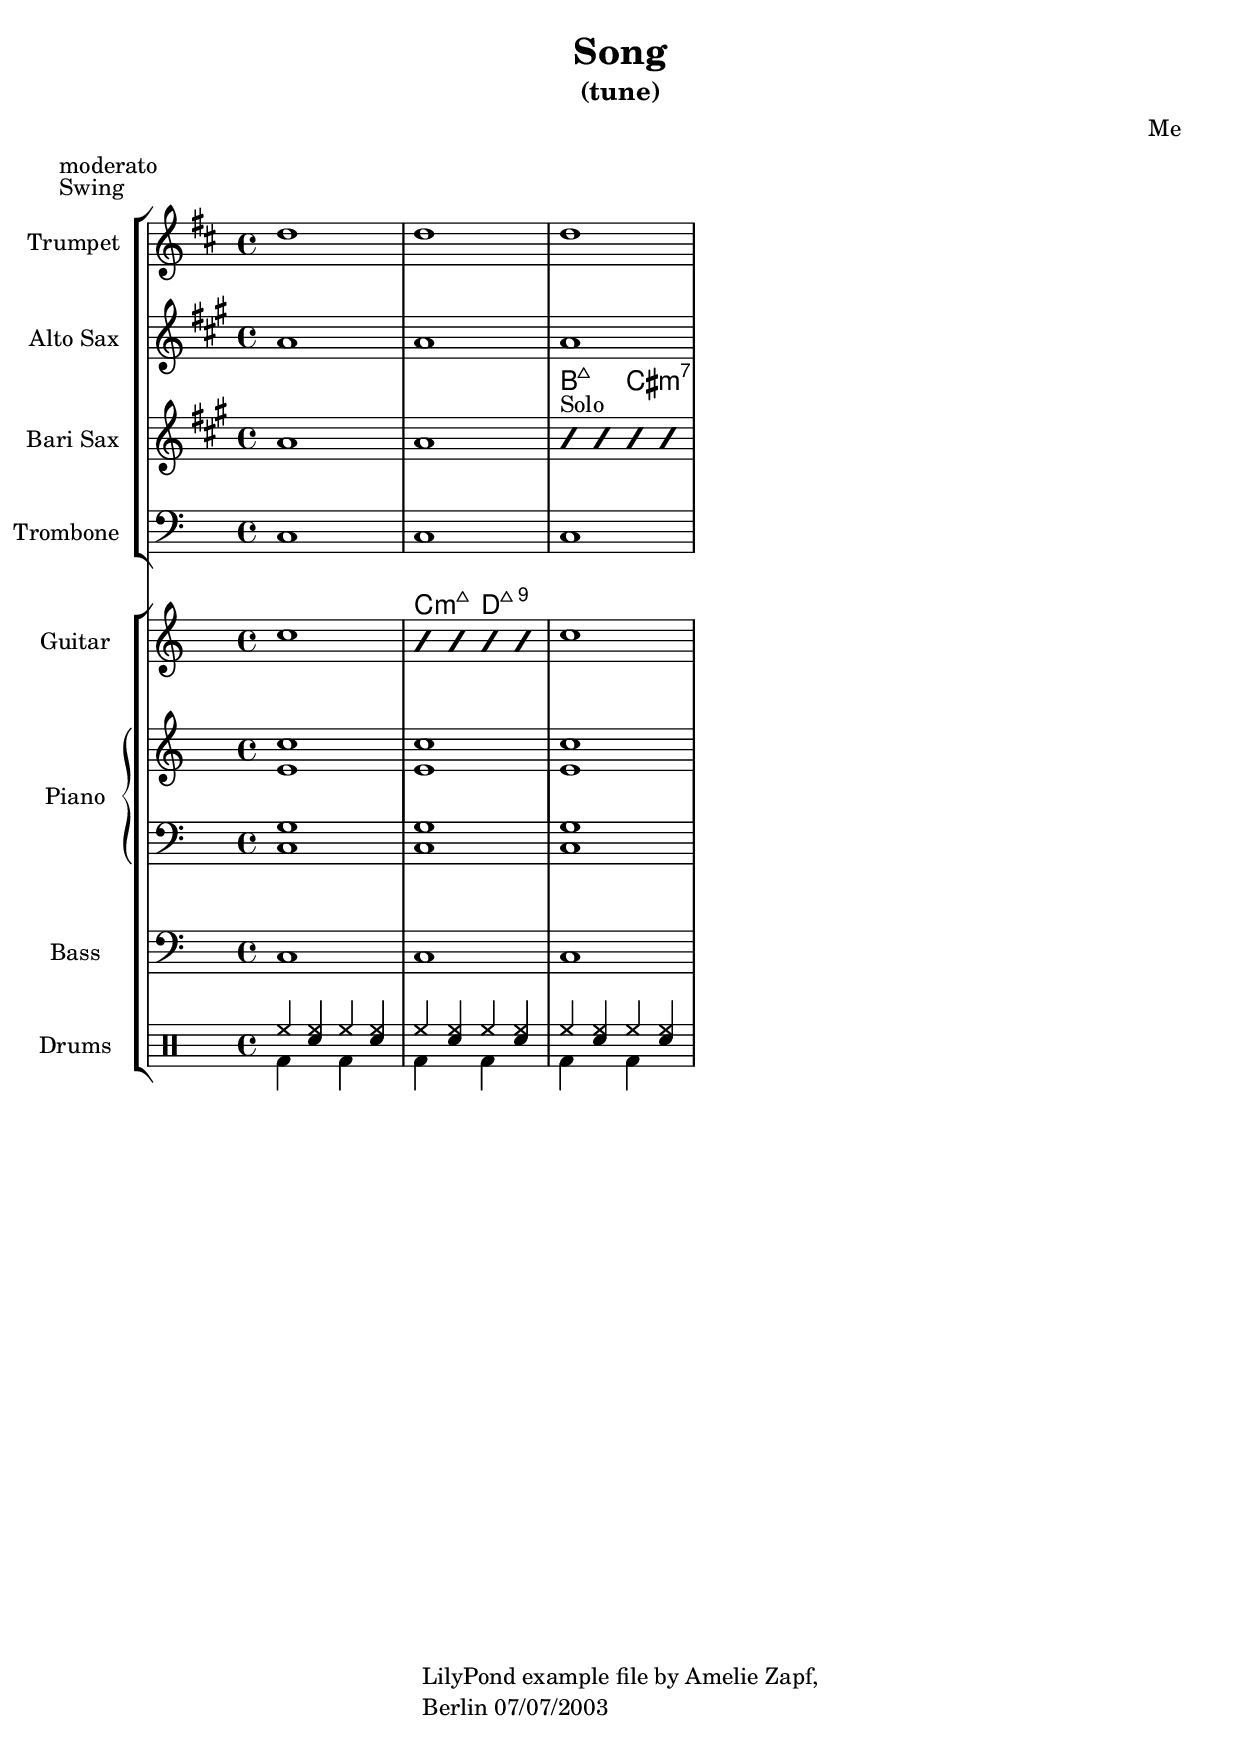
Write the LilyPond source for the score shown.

\version "2.15.15"

\header {
  lsrtags = "keyboards, percussion, fretted-strings, template"

%% Translation of GIT committish: 2d548a99cb9dba80f2ff035582009477cd37eceb
  texidoces = "
Ésta es una plantilla bastante avanzada, para un conjunto de
jazz. Observe que la notación de todos los instrumentos está en
@code{\\key c \\major} (Do mayor). Esto se refiere al tono de
concierto; la armadura se transporta automáticamente si la música está
dentro de una sección @code{\\transpose}.

"
  doctitlees = "Plantilla para combo de jazz"


%% Translation of GIT committish: 514674cb00c18629242dfcde0c1a4976758adc56
  texidocit = "
Ecco un modello piuttosto complesso, per un gruppo jazz. Si noti che tutti
gli strumenti sono in @code{\\key c \\major}. Si tratta della tonalità
reale; sarà trasposta automaticamente includendo la
musica all'interno di una sezione @code{\\transpose}.

"
  doctitleit = "Modello per combo jazz"

%% Translation of GIT committish: 0a868be38a775ecb1ef935b079000cebbc64de40
  texidocde = "
Hier ist ein ziemlich kompliziertes Beispiel für ein Jazz-Ensemble. Achtung:
Alle Instrumente sind in @code{\\key c \major} (C-Dur) notiert. Das bezieht sich
auf die klingende Musik: LilyPond transponiert die Tonart automatisch, wenn
sich die Noten innerhalb eines @code{\\transpose}-Abschnitts befinden.

"

  doctitlede = "Vorlage für Jazz-Combo"

%% Translation of GIT committish: bdfe3dc8175a2d7e9ea0800b5b04cfb68fe58a7a
  texidocfr = "
Bien que compliqué de prime abord, voici un canevas tout à fait indiqué
pour les ensembles de jazz.  Vous noterez que tous les instruments sont
notés en ut (@code{\\key c \major}), la tonalité de concert.  Les notes
seront automatiquement transposée dès lors qu'elles seront inscrites
dans une section @code{\\transpose}.

"
  doctitlefr = "Symboles de jazz"

  texidoc = "
This is quite an advanced template, for a jazz ensemble. Note that all
instruments are notated in @code{\\key c \\major}. This refers to the
key in concert pitch; the key will be automatically transposed if the
music is within a @code{\\transpose} section.

"
  doctitle = "Jazz combo template"
} % begin verbatim

\header {
  title = "Song"
  subtitle = "(tune)"
  composer = "Me"
  meter = "moderato"
  piece = "Swing"
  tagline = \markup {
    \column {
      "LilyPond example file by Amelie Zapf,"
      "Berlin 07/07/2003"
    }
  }
}

%#(set-global-staff-size 16)
\include "english.ly"

%%%%%%%%%%%% Some macros %%%%%%%%%%%%%%%%%%%

sl = {
  \override NoteHead #'style = #'slash
  \override Stem #'transparent = ##t
  \override Flag #'transparent = ##t
}
nsl = {
  \revert NoteHead #'style
  \revert Stem #'transparent
  \revert Flag #'transparent
}
crOn = \override NoteHead #'style = #'cross
crOff = \revert NoteHead #'style

%% insert chord name style stuff here.

jazzChords = { }

%%%%%%%%%%%% Keys'n'thangs %%%%%%%%%%%%%%%%%

global = { \time 4/4 }

Key = { \key c \major }

% ############ Horns ############

% ------ Trumpet ------
trpt = \transpose c d \relative c'' {
  \Key
  c1 | c | c |
}
trpHarmony = \transpose c' d {
  \jazzChords
}
trumpet = {
  \global
  \set Staff.instrumentName = #"Trumpet"
  \clef treble
  <<
    \trpt
  >>
}

% ------ Alto Saxophone ------
alto = \transpose c a \relative c' {
  \Key
  c1 | c | c |
}
altoHarmony = \transpose c' a {
  \jazzChords
}
altoSax = {
  \global
  \set Staff.instrumentName = #"Alto Sax"
  \clef treble
  <<
    \alto
  >>
}

% ------ Baritone Saxophone ------
bari = \transpose c a' \relative c {
  \Key
  c1
  c1
  \sl
  d4^"Solo" d d d
  \nsl
}
bariHarmony = \transpose c' a \chordmode {
  \jazzChords s1 s d2:maj e:m7
}
bariSax = {
  \global
  \set Staff.instrumentName = #"Bari Sax"
  \clef treble
  <<
    \bari
  >>
}

% ------ Trombone ------
tbone = \relative c {
  \Key
  c1 | c | c
}
tboneHarmony = \chordmode {
  \jazzChords
}
trombone = {
  \global
  \set Staff.instrumentName = #"Trombone"
  \clef bass
  <<
    \tbone
  >>
}

% ############ Rhythm Section #############

% ------ Guitar ------
gtr = \relative c'' {
  \Key
  c1
  \sl
  b4 b b b
  \nsl
  c1
}
gtrHarmony = \chordmode {
  \jazzChords
  s1 c2:min7+ d2:maj9
}
guitar = {
  \global
  \set Staff.instrumentName = #"Guitar"
  \clef treble
  <<
    \gtr
  >>
}

%% ------ Piano ------
rhUpper = \relative c'' {
  \voiceOne
  \Key
  c1 | c | c
}
rhLower = \relative c' {
  \voiceTwo
  \Key
  e1 | e | e
}

lhUpper = \relative c' {
  \voiceOne
  \Key
  g1 | g | g
}
lhLower = \relative c {
  \voiceTwo
  \Key
  c1 | c | c
}

PianoRH = {
  \clef treble
  \global
  \set Staff.midiInstrument = #"acoustic grand"
  <<
    \new Voice = "one" \rhUpper
    \new Voice = "two" \rhLower
  >>
}
PianoLH = {
  \clef bass
  \global
  \set Staff.midiInstrument = #"acoustic grand"
  <<
    \new Voice = "one" \lhUpper
    \new Voice = "two" \lhLower
  >>
}

piano = {
  <<
    \set PianoStaff.instrumentName = #"Piano"
    \new Staff = "upper" \PianoRH
    \new Staff = "lower" \PianoLH
  >>
}

% ------ Bass Guitar ------
Bass = \relative c {
  \Key
  c1 | c | c
}
bass = {
  \global
  \set Staff.instrumentName = #"Bass"
  \clef bass
  <<
    \Bass
  >>
}

% ------ Drums ------
up = \drummode {
  \voiceOne
  hh4 <hh sn> hh <hh sn>
  hh4 <hh sn> hh <hh sn>
  hh4 <hh sn> hh <hh sn>
}
down = \drummode {
  \voiceTwo
  bd4 s bd s
  bd4 s bd s
  bd4 s bd s
}

drumContents = {
  \global
  <<
    \set DrumStaff.instrumentName = #"Drums"
    \new DrumVoice \up
    \new DrumVoice \down
  >>
}

%%%%%%%%% It All Goes Together Here %%%%%%%%%%%%%%%%%%%%%%

\score {
  <<
    \new StaffGroup = "horns" <<
      \new Staff = "trumpet" \trumpet
      \new Staff = "altosax" \altoSax
      \new ChordNames = "barichords" \bariHarmony
      \new Staff = "barisax" \bariSax
      \new Staff = "trombone" \trombone
    >>

    \new StaffGroup = "rhythm" <<
      \new ChordNames = "chords" \gtrHarmony
      \new Staff = "guitar" \guitar
      \new PianoStaff = "piano" \piano
      \new Staff = "bass" \bass
      \new DrumStaff \drumContents
    >>
  >>
  \layout {
    \context { \Staff \RemoveEmptyStaves }
    \context {
      \Score
      \override BarNumber #'padding = #3
      \override RehearsalMark #'padding = #2
      skipBars = ##t
    }
  }
  \midi { }
}

